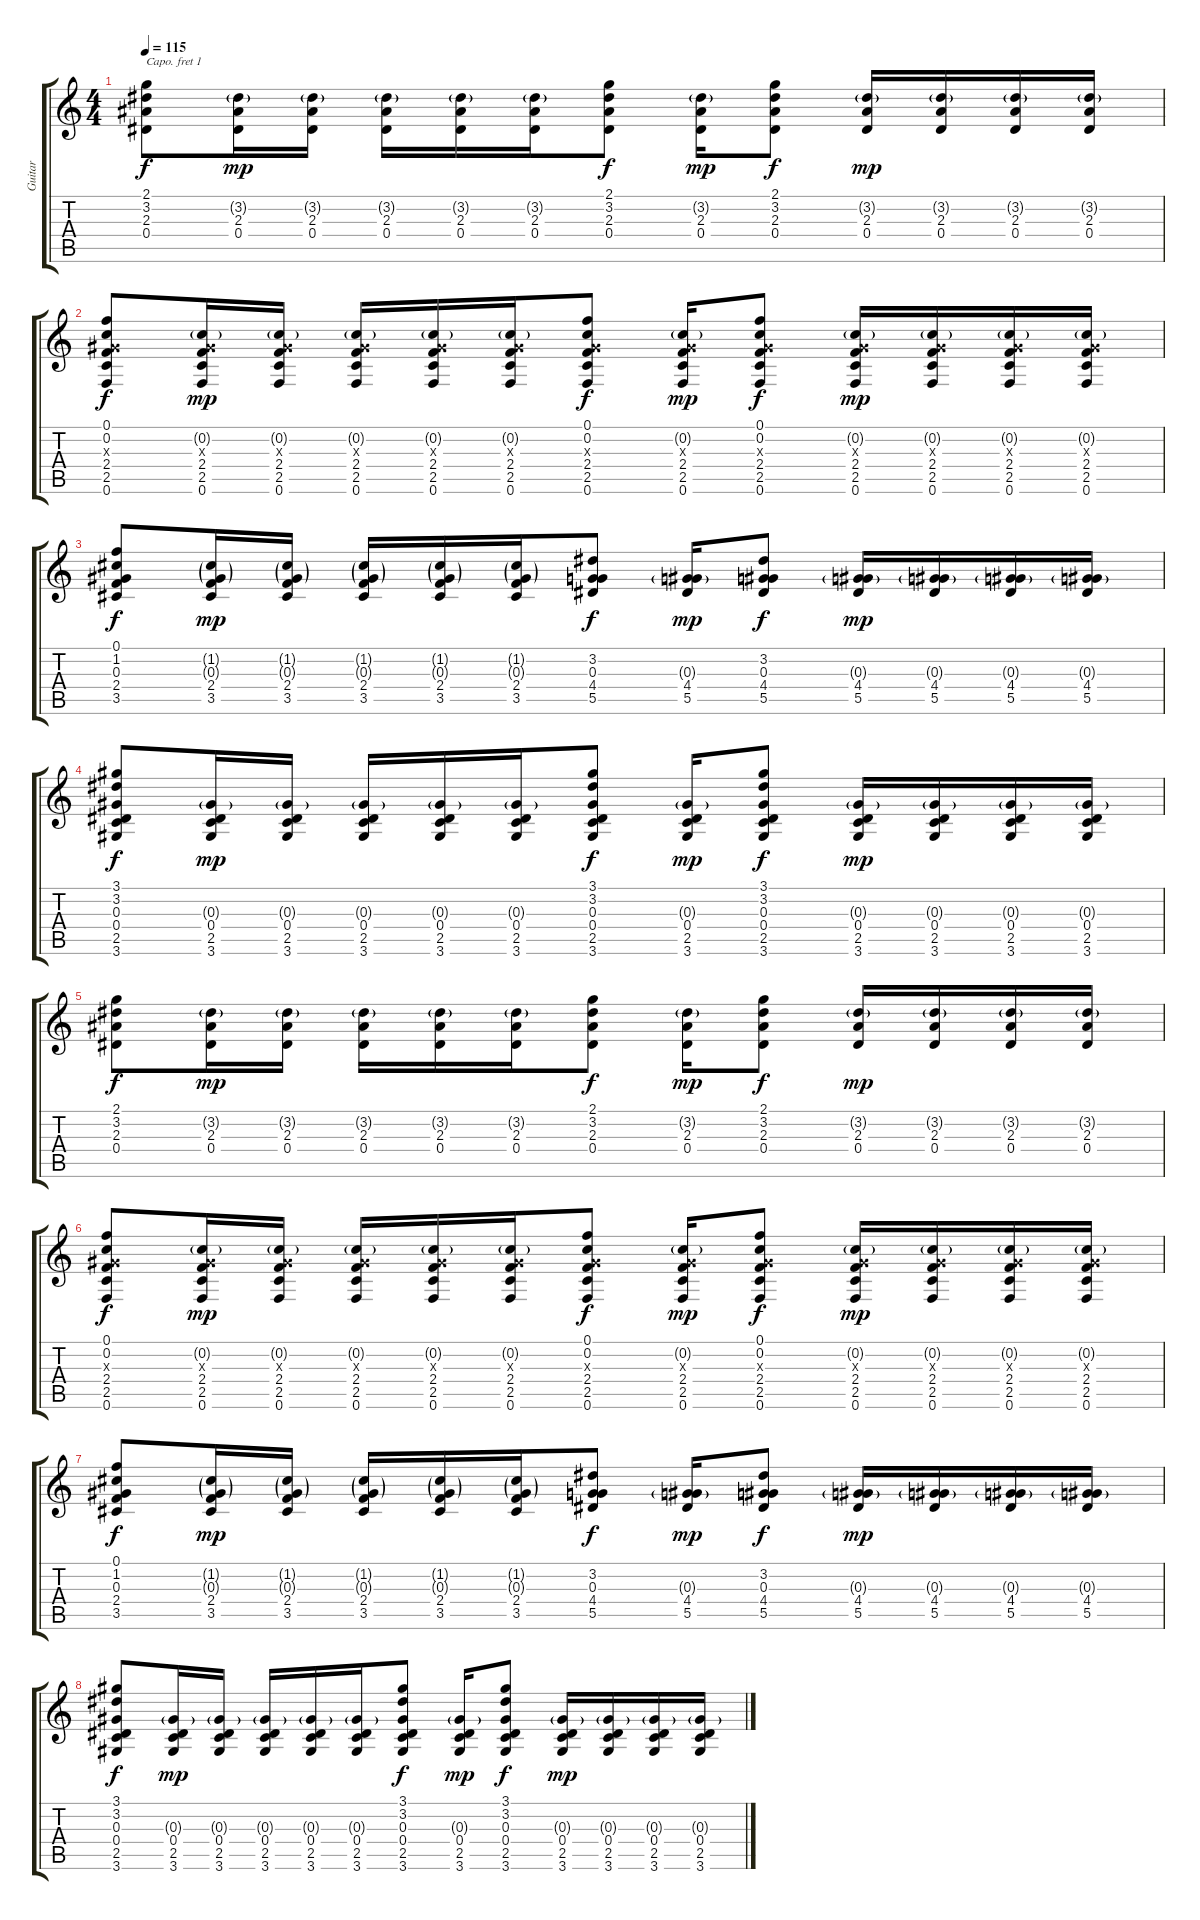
\track ("Guitar" "Guitar") {instrument acousticguitarsteel}
\staff {score tabs}
\capo 1
\tuning (E4 B3 G3 D3 A2 E2) {hide}
\ts (4 4)
\tempo 115
\clef g2
\ks c
(2.1 3.2 2.3 0.4).8{dy f} (3.2{g} 2.3 0.4).16{dy mp} (3.2{g} 2.3 0.4).16 (3.2{g} 2.3 0.4).16 (3.2{g} 2.3 0.4).16 (3.2{g} 2.3 0.4).16 (2.1 3.2 2.3 0.4).8{dy f} (3.2{g} 2.3 0.4).16{dy mp} (2.1 3.2 2.3 0.4).8{dy f} (3.2{g} 2.3 0.4).16{dy mp} (3.2{g} 2.3 0.4).16 (3.2{g} 2.3 0.4).16 (3.2{g} 2.3 0.4).16 |
(0.1 0.2 0.3{x} 2.4 2.5 0.6).8{dy f} (0.2{g} 0.3{x} 2.4 2.5 0.6).16{dy mp} (0.2{g} 0.3{x} 2.4 2.5 0.6).16 (0.2{g} 0.3{x} 2.4 2.5 0.6).16 (0.2{g} 0.3{x} 2.4 2.5 0.6).16 (0.2{g} 0.3{x} 2.4 2.5 0.6).16 (0.1 0.2 0.3{x} 2.4 2.5 0.6).8{dy f} (0.2{g} 0.3{x} 2.4 2.5 0.6).16{dy mp} (0.1 0.2 0.3{x} 2.4 2.5 0.6).8{dy f} (0.2{g} 0.3{x} 2.4 2.5 0.6).16{dy mp} (0.2{g} 0.3{x} 2.4 2.5 0.6).16 (0.2{g} 0.3{x} 2.4 2.5 0.6).16 (0.2{g} 0.3{x} 2.4 2.5 0.6).16 |
(0.1 1.2 0.3 2.4 3.5).8{dy f} (1.2{g} 0.3{g} 2.4 3.5).16{dy mp} (1.2{g} 0.3{g} 2.4 3.5).16 (1.2{g} 0.3{g} 2.4 3.5).16 (1.2{g} 0.3{g} 2.4 3.5).16 (1.2{g} 0.3{g} 2.4 3.5).16 (3.2 0.3 4.4 5.5).8{dy f} (0.3{g} 4.4 5.5).16{dy mp} (3.2 0.3 4.4 5.5).8{dy f} (0.3{g} 4.4 5.5).16{dy mp} (0.3{g} 4.4 5.5).16 (0.3{g} 4.4 5.5).16 (0.3{g} 4.4 5.5).16 |
(3.1 3.2 0.3 0.4 2.5 3.6).8{dy f} (0.3{g} 0.4 2.5 3.6).16{dy mp} (0.3{g} 0.4 2.5 3.6).16 (0.3{g} 0.4 2.5 3.6).16 (0.3{g} 0.4 2.5 3.6).16 (0.3{g} 0.4 2.5 3.6).16 (3.1 3.2 0.3 0.4 2.5 3.6).8{dy f} (0.3{g} 0.4 2.5 3.6).16{dy mp} (3.1 3.2 0.3 0.4 2.5 3.6).8{dy f} (0.3{g} 0.4 2.5 3.6).16{dy mp} (0.3{g} 0.4 2.5 3.6).16 (0.3{g} 0.4 2.5 3.6).16 (0.3{g} 0.4 2.5 3.6).16 |
(2.1 3.2 2.3 0.4).8{dy f} (3.2{g} 2.3 0.4).16{dy mp} (3.2{g} 2.3 0.4).16 (3.2{g} 2.3 0.4).16 (3.2{g} 2.3 0.4).16 (3.2{g} 2.3 0.4).16 (2.1 3.2 2.3 0.4).8{dy f} (3.2{g} 2.3 0.4).16{dy mp} (2.1 3.2 2.3 0.4).8{dy f} (3.2{g} 2.3 0.4).16{dy mp} (3.2{g} 2.3 0.4).16 (3.2{g} 2.3 0.4).16 (3.2{g} 2.3 0.4).16 |
(0.1 0.2 0.3{x} 2.4 2.5 0.6).8{dy f} (0.2{g} 0.3{x} 2.4 2.5 0.6).16{dy mp} (0.2{g} 0.3{x} 2.4 2.5 0.6).16 (0.2{g} 0.3{x} 2.4 2.5 0.6).16 (0.2{g} 0.3{x} 2.4 2.5 0.6).16 (0.2{g} 0.3{x} 2.4 2.5 0.6).16 (0.1 0.2 0.3{x} 2.4 2.5 0.6).8{dy f} (0.2{g} 0.3{x} 2.4 2.5 0.6).16{dy mp} (0.1 0.2 0.3{x} 2.4 2.5 0.6).8{dy f} (0.2{g} 0.3{x} 2.4 2.5 0.6).16{dy mp} (0.2{g} 0.3{x} 2.4 2.5 0.6).16 (0.2{g} 0.3{x} 2.4 2.5 0.6).16 (0.2{g} 0.3{x} 2.4 2.5 0.6).16 |
(0.1 1.2 0.3 2.4 3.5).8{dy f} (1.2{g} 0.3{g} 2.4 3.5).16{dy mp} (1.2{g} 0.3{g} 2.4 3.5).16 (1.2{g} 0.3{g} 2.4 3.5).16 (1.2{g} 0.3{g} 2.4 3.5).16 (1.2{g} 0.3{g} 2.4 3.5).16 (3.2 0.3 4.4 5.5).8{dy f} (0.3{g} 4.4 5.5).16{dy mp} (3.2 0.3 4.4 5.5).8{dy f} (0.3{g} 4.4 5.5).16{dy mp} (0.3{g} 4.4 5.5).16 (0.3{g} 4.4 5.5).16 (0.3{g} 4.4 5.5).16 |
(3.1 3.2 0.3 0.4 2.5 3.6).8{dy f} (0.3{g} 0.4 2.5 3.6).16{dy mp} (0.3{g} 0.4 2.5 3.6).16 (0.3{g} 0.4 2.5 3.6).16 (0.3{g} 0.4 2.5 3.6).16 (0.3{g} 0.4 2.5 3.6).16 (3.1 3.2 0.3 0.4 2.5 3.6).8{dy f} (0.3{g} 0.4 2.5 3.6).16{dy mp} (3.1 3.2 0.3 0.4 2.5 3.6).8{dy f} (0.3{g} 0.4 2.5 3.6).16{dy mp} (0.3{g} 0.4 2.5 3.6).16 (0.3{g} 0.4 2.5 3.6).16 (0.3{g} 0.4 2.5 3.6).16
